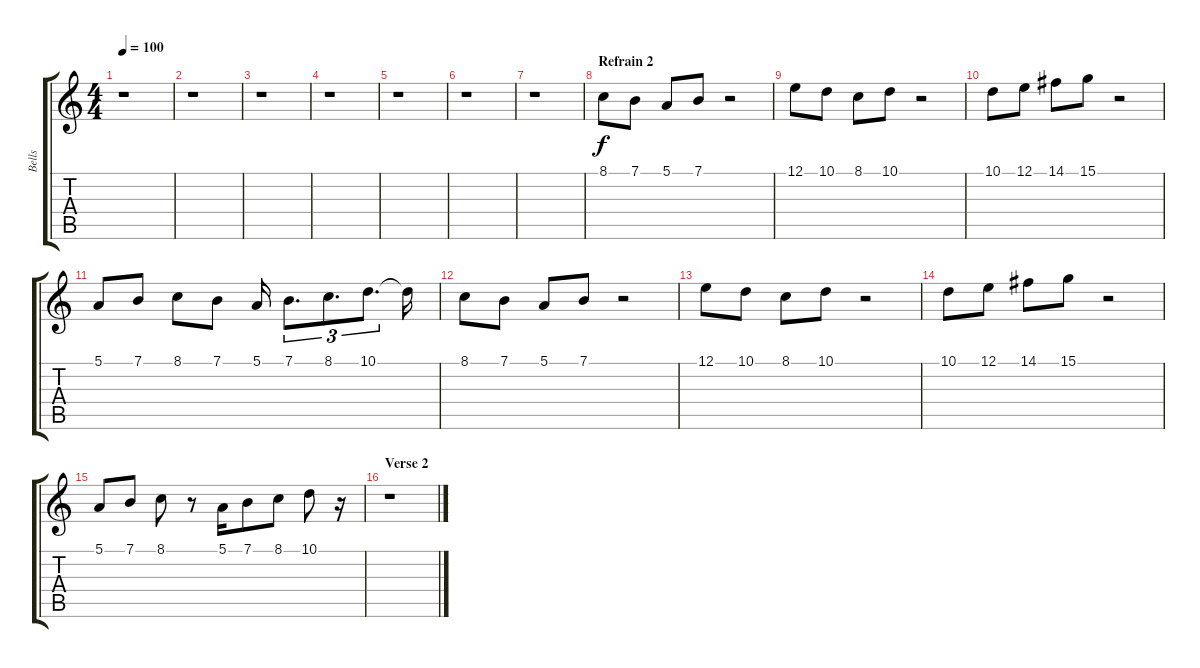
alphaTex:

\track ("Bells" "Bells") {instrument marimba}
\staff {score tabs}
\tuning (E4 B3 G3 D3 A2 E2) {hide}
\ts (4 4)
\tempo 100
\clef g2
\ks c
r.1{dy f} |
r.1 |
r.1 |
r.1 |
r.1 |
r.1 |
r.1 |
\section ("" "Refrain 2")
8.1.8 7.1.8 5.1.8 7.1.8 r.2 |
12.1.8 10.1.8 8.1.8 10.1.8 r.2 |
10.1.8 12.1.8 14.1.8 15.1.8 r.2 |
5.1.8 7.1.8 8.1.8 7.1.8 5.1.16 7.1.8{d tu (3 2)} 8.1.8{d tu (3 2)} 10.1.8{d tu (3 2)} 10.1{t}.16 |
8.1.8 7.1.8 5.1.8 7.1.8 r.2 |
12.1.8 10.1.8 8.1.8 10.1.8 r.2 |
10.1.8 12.1.8 14.1.8 15.1.8 r.2 |
5.1.8 7.1.8 8.1.8 r.8 5.1.16 7.1.8 8.1.8 10.1.8 r.16 |
\section ("" "Verse 2")
r.1
